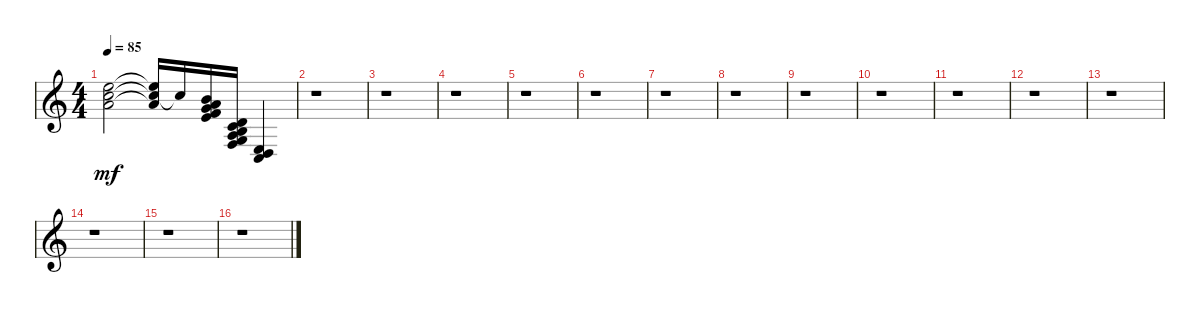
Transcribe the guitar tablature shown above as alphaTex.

\track "" {instrument choiraahs}
\staff {score}
\tuning (E4 B3 G3 D3 A2 E2 B1) {hide}
\ts (4 4)
\tempo 85
\clef g2
\ks c
(8.1 17.2 14.3).2{dy mf} (8.1{t} 17.2{t} 14.3{t}).16 8.1{t}.16 (7.1 10.2 12.3 15.4 19.5).16 (3.2 5.3 9.4 12.5 15.6 18.7).16 (2.4 5.5 8.6).4 |
r.1 |
r.1 |
r.1 |
r.1 |
r.1 |
r.1 |
r.1 |
r.1 |
r.1 |
r.1 |
r.1 |
r.1 |
r.1 |
r.1 |
r.1
